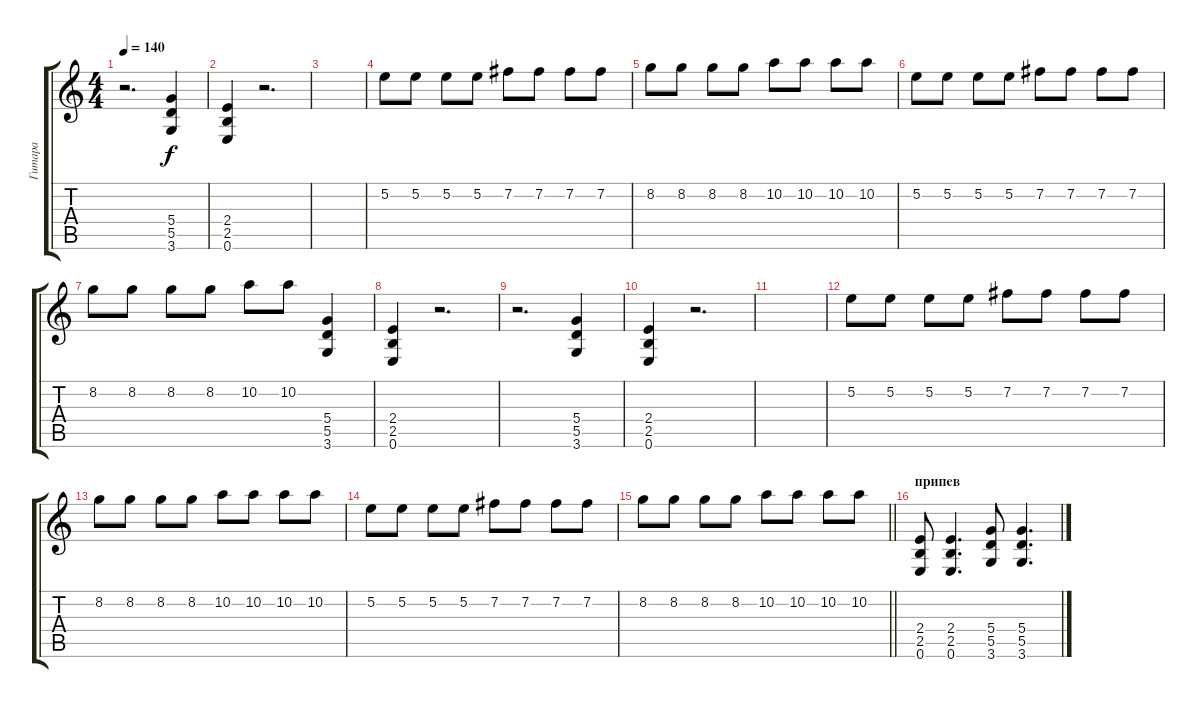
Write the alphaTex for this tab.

\track ("Гитара" "Гитара") {instrument distortionguitar}
\staff {score tabs}
\tuning (E4 B3 G3 D3 A2 E2) {hide}
\ts (4 4)
\tempo 140
\clef g2
\ks c
r.2{d dy f} (5.4 5.5 3.6).4 |
(2.4 2.5 0.6).4 r.2{d} |
|
5.2.8 5.2.8 5.2.8 5.2.8 7.2.8 7.2.8 7.2.8 7.2.8 |
8.2.8 8.2.8 8.2.8 8.2.8 10.2.8 10.2.8 10.2.8 10.2.8 |
5.2.8 5.2.8 5.2.8 5.2.8 7.2.8 7.2.8 7.2.8 7.2.8 |
8.2.8 8.2.8 8.2.8 8.2.8 10.2.8 10.2.8 (5.4 5.5 3.6).4 |
(2.4 2.5 0.6).4 r.2{d} |
r.2{d} (5.4 5.5 3.6).4 |
(2.4 2.5 0.6).4 r.2{d} |
|
5.2.8 5.2.8 5.2.8 5.2.8 7.2.8 7.2.8 7.2.8 7.2.8 |
8.2.8 8.2.8 8.2.8 8.2.8 10.2.8 10.2.8 10.2.8 10.2.8 |
5.2.8 5.2.8 5.2.8 5.2.8 7.2.8 7.2.8 7.2.8 7.2.8 |
\barLineRight lightlight
8.2.8 8.2.8 8.2.8 8.2.8 10.2.8 10.2.8 10.2.8 10.2.8 |
\section ("" "припев")
(2.4 2.5 0.6).8 (2.4 2.5 0.6).4{d} (5.4 5.5 3.6).8 (5.4 5.5 3.6).4{d}
